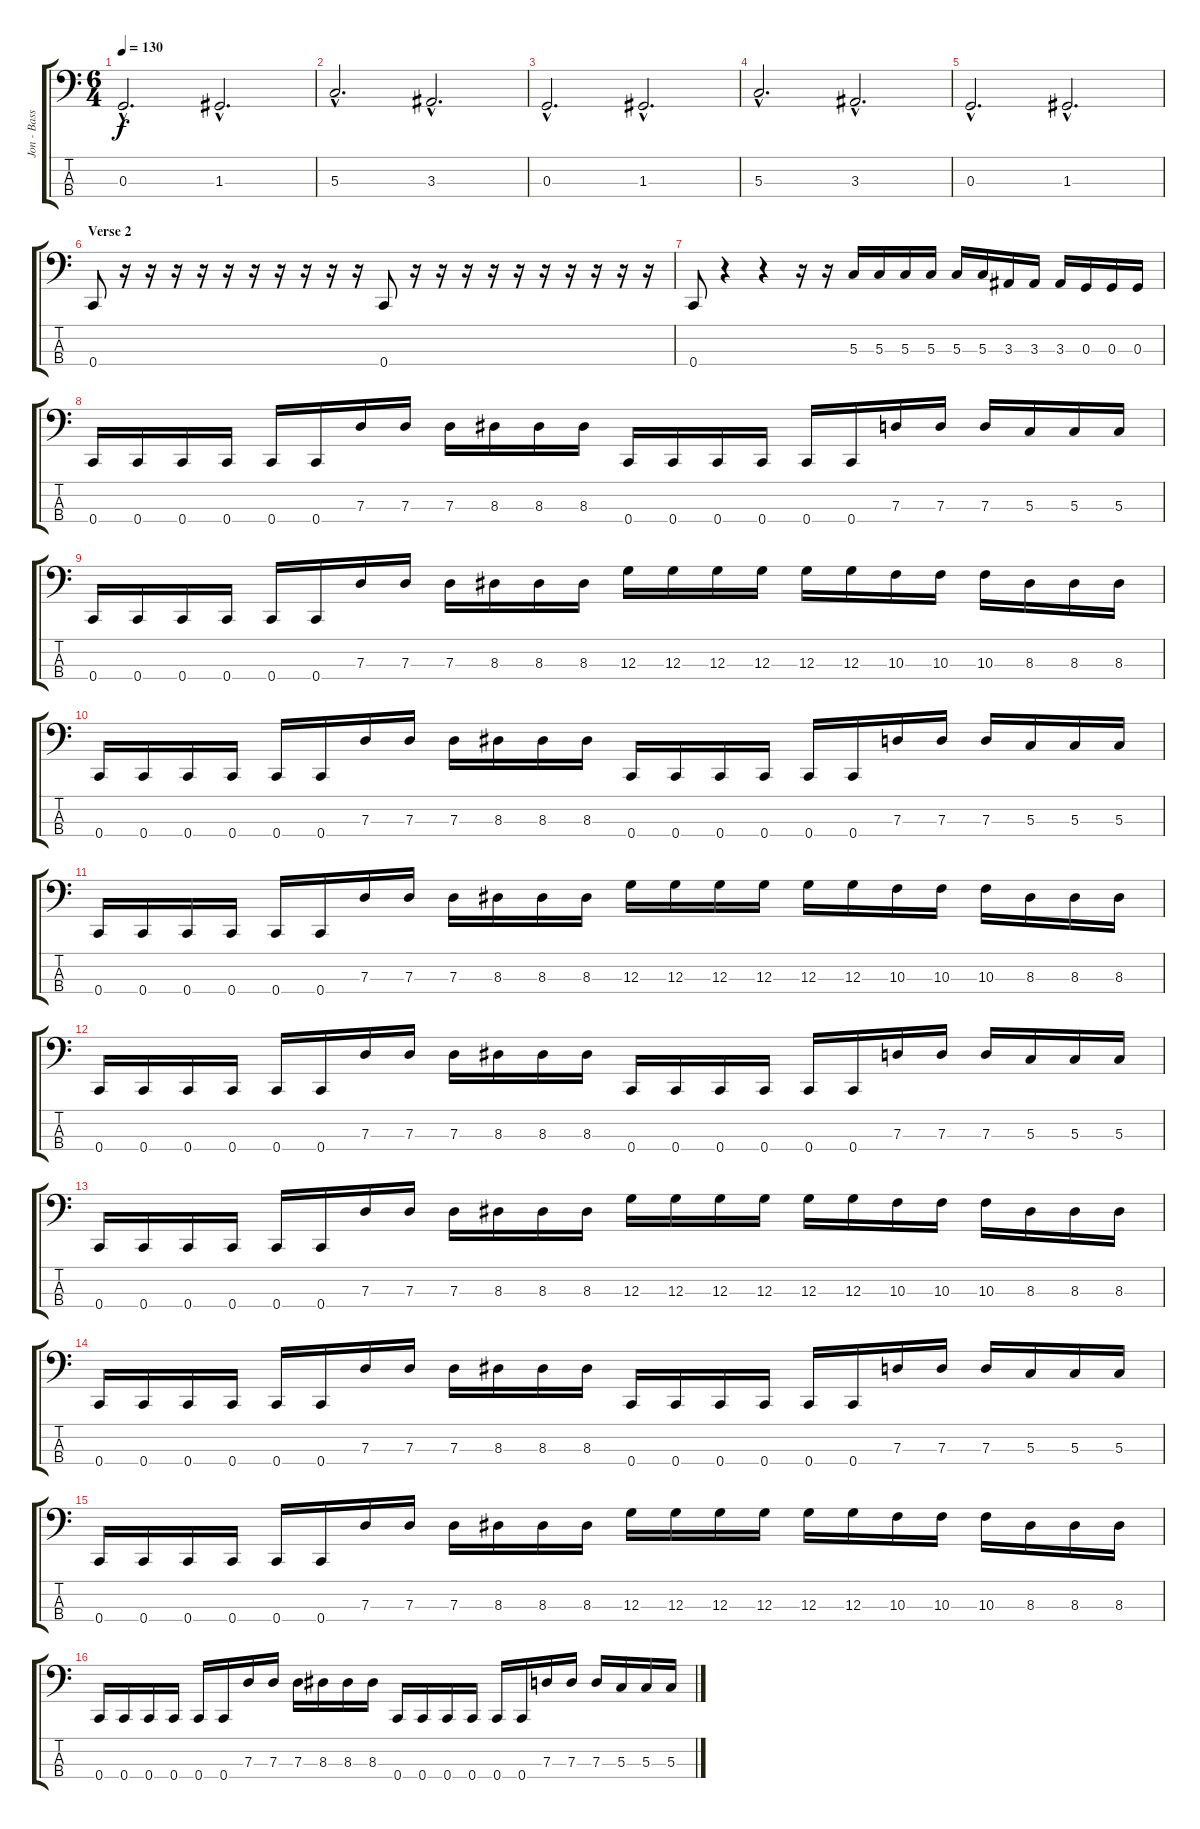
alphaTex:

\track ("Jon - Bass" "Jon - Bass") {instrument electricbassfinger}
\staff {score tabs}
\tuning (F2 C2 G1 C1) {hide}
\ts (6 4)
\tempo 130
\clef f4
\ks c
0.3{hac}.2{d dy f} 1.3{hac}.2{d} |
5.3{hac}.2{d} 3.3{hac}.2{d} |
0.3{hac}.2{d} 1.3{hac}.2{d} |
5.3{hac}.2{d} 3.3{hac}.2{d} |
0.3{hac}.2{d} 1.3{hac}.2{d} |
\section ("" "Verse 2")
0.4.8 r.16 r.16 r.16 r.16 r.16 r.16 r.16 r.16 r.16 r.16 0.4.8 r.16 r.16 r.16 r.16 r.16 r.16 r.16 r.16 r.16 r.16 |
0.4.8 r.4 r.4 r.16 r.16 5.3.16 5.3.16 5.3.16 5.3.16 5.3.16 5.3.16 3.3.16 3.3.16 3.3.16 0.3.16 0.3.16 0.3.16 |
0.4.16 0.4.16 0.4.16 0.4.16 0.4.16 0.4.16 7.3.16 7.3.16 7.3.16 8.3.16 8.3.16 8.3.16 0.4.16 0.4.16 0.4.16 0.4.16 0.4.16 0.4.16 7.3.16 7.3.16 7.3.16 5.3.16 5.3.16 5.3.16 |
0.4.16 0.4.16 0.4.16 0.4.16 0.4.16 0.4.16 7.3.16 7.3.16 7.3.16 8.3.16 8.3.16 8.3.16 12.3.16 12.3.16 12.3.16 12.3.16 12.3.16 12.3.16 10.3.16 10.3.16 10.3.16 8.3.16 8.3.16 8.3.16 |
0.4.16 0.4.16 0.4.16 0.4.16 0.4.16 0.4.16 7.3.16 7.3.16 7.3.16 8.3.16 8.3.16 8.3.16 0.4.16 0.4.16 0.4.16 0.4.16 0.4.16 0.4.16 7.3.16 7.3.16 7.3.16 5.3.16 5.3.16 5.3.16 |
0.4.16 0.4.16 0.4.16 0.4.16 0.4.16 0.4.16 7.3.16 7.3.16 7.3.16 8.3.16 8.3.16 8.3.16 12.3.16 12.3.16 12.3.16 12.3.16 12.3.16 12.3.16 10.3.16 10.3.16 10.3.16 8.3.16 8.3.16 8.3.16 |
0.4.16 0.4.16 0.4.16 0.4.16 0.4.16 0.4.16 7.3.16 7.3.16 7.3.16 8.3.16 8.3.16 8.3.16 0.4.16 0.4.16 0.4.16 0.4.16 0.4.16 0.4.16 7.3.16 7.3.16 7.3.16 5.3.16 5.3.16 5.3.16 |
0.4.16 0.4.16 0.4.16 0.4.16 0.4.16 0.4.16 7.3.16 7.3.16 7.3.16 8.3.16 8.3.16 8.3.16 12.3.16 12.3.16 12.3.16 12.3.16 12.3.16 12.3.16 10.3.16 10.3.16 10.3.16 8.3.16 8.3.16 8.3.16 |
0.4.16 0.4.16 0.4.16 0.4.16 0.4.16 0.4.16 7.3.16 7.3.16 7.3.16 8.3.16 8.3.16 8.3.16 0.4.16 0.4.16 0.4.16 0.4.16 0.4.16 0.4.16 7.3.16 7.3.16 7.3.16 5.3.16 5.3.16 5.3.16 |
0.4.16 0.4.16 0.4.16 0.4.16 0.4.16 0.4.16 7.3.16 7.3.16 7.3.16 8.3.16 8.3.16 8.3.16 12.3.16 12.3.16 12.3.16 12.3.16 12.3.16 12.3.16 10.3.16 10.3.16 10.3.16 8.3.16 8.3.16 8.3.16 |
0.4.16 0.4.16 0.4.16 0.4.16 0.4.16 0.4.16 7.3.16 7.3.16 7.3.16 8.3.16 8.3.16 8.3.16 0.4.16 0.4.16 0.4.16 0.4.16 0.4.16 0.4.16 7.3.16 7.3.16 7.3.16 5.3.16 5.3.16 5.3.16
